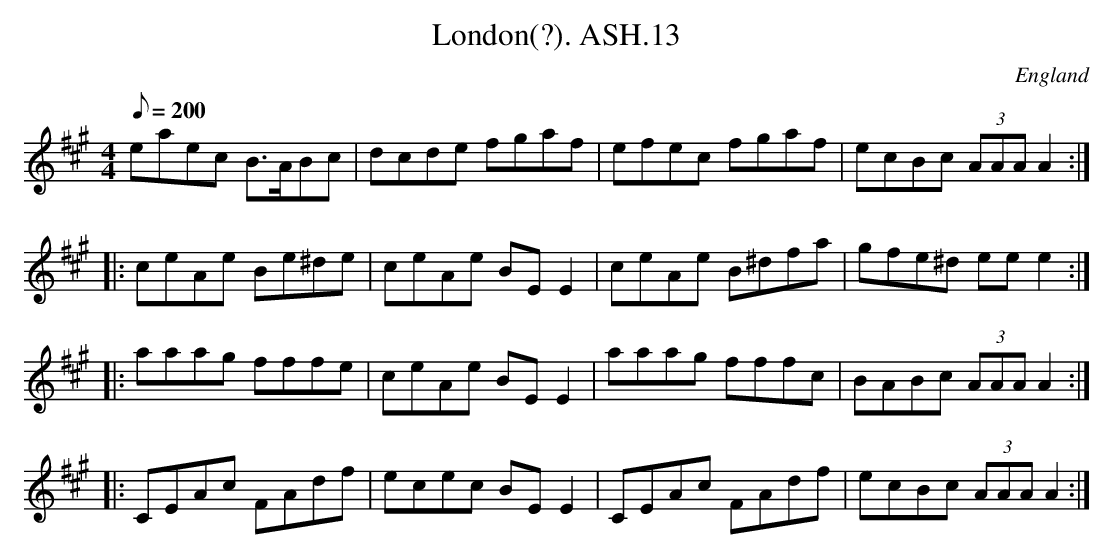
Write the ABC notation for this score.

X:1
T:London(?). ASH.13
M:4/4
L:1/8
Q:200
O:England
K:A
eaec B>ABc | dcde fgaf | efec fgaf | ecBc (3AAA A2 :|!
|:ceAe Be^de | ceAe BE E2 | ceAe B^dfa | gfe^d ee e2 :|!
|:aaag fffe | ceAe BE E2 | aaag fffc | BABc (3AAA A2 :|!
|:CEAc FAdf | ecec BE E2 | CEAc FAdf | ecBc (3AAA A2 :|]
